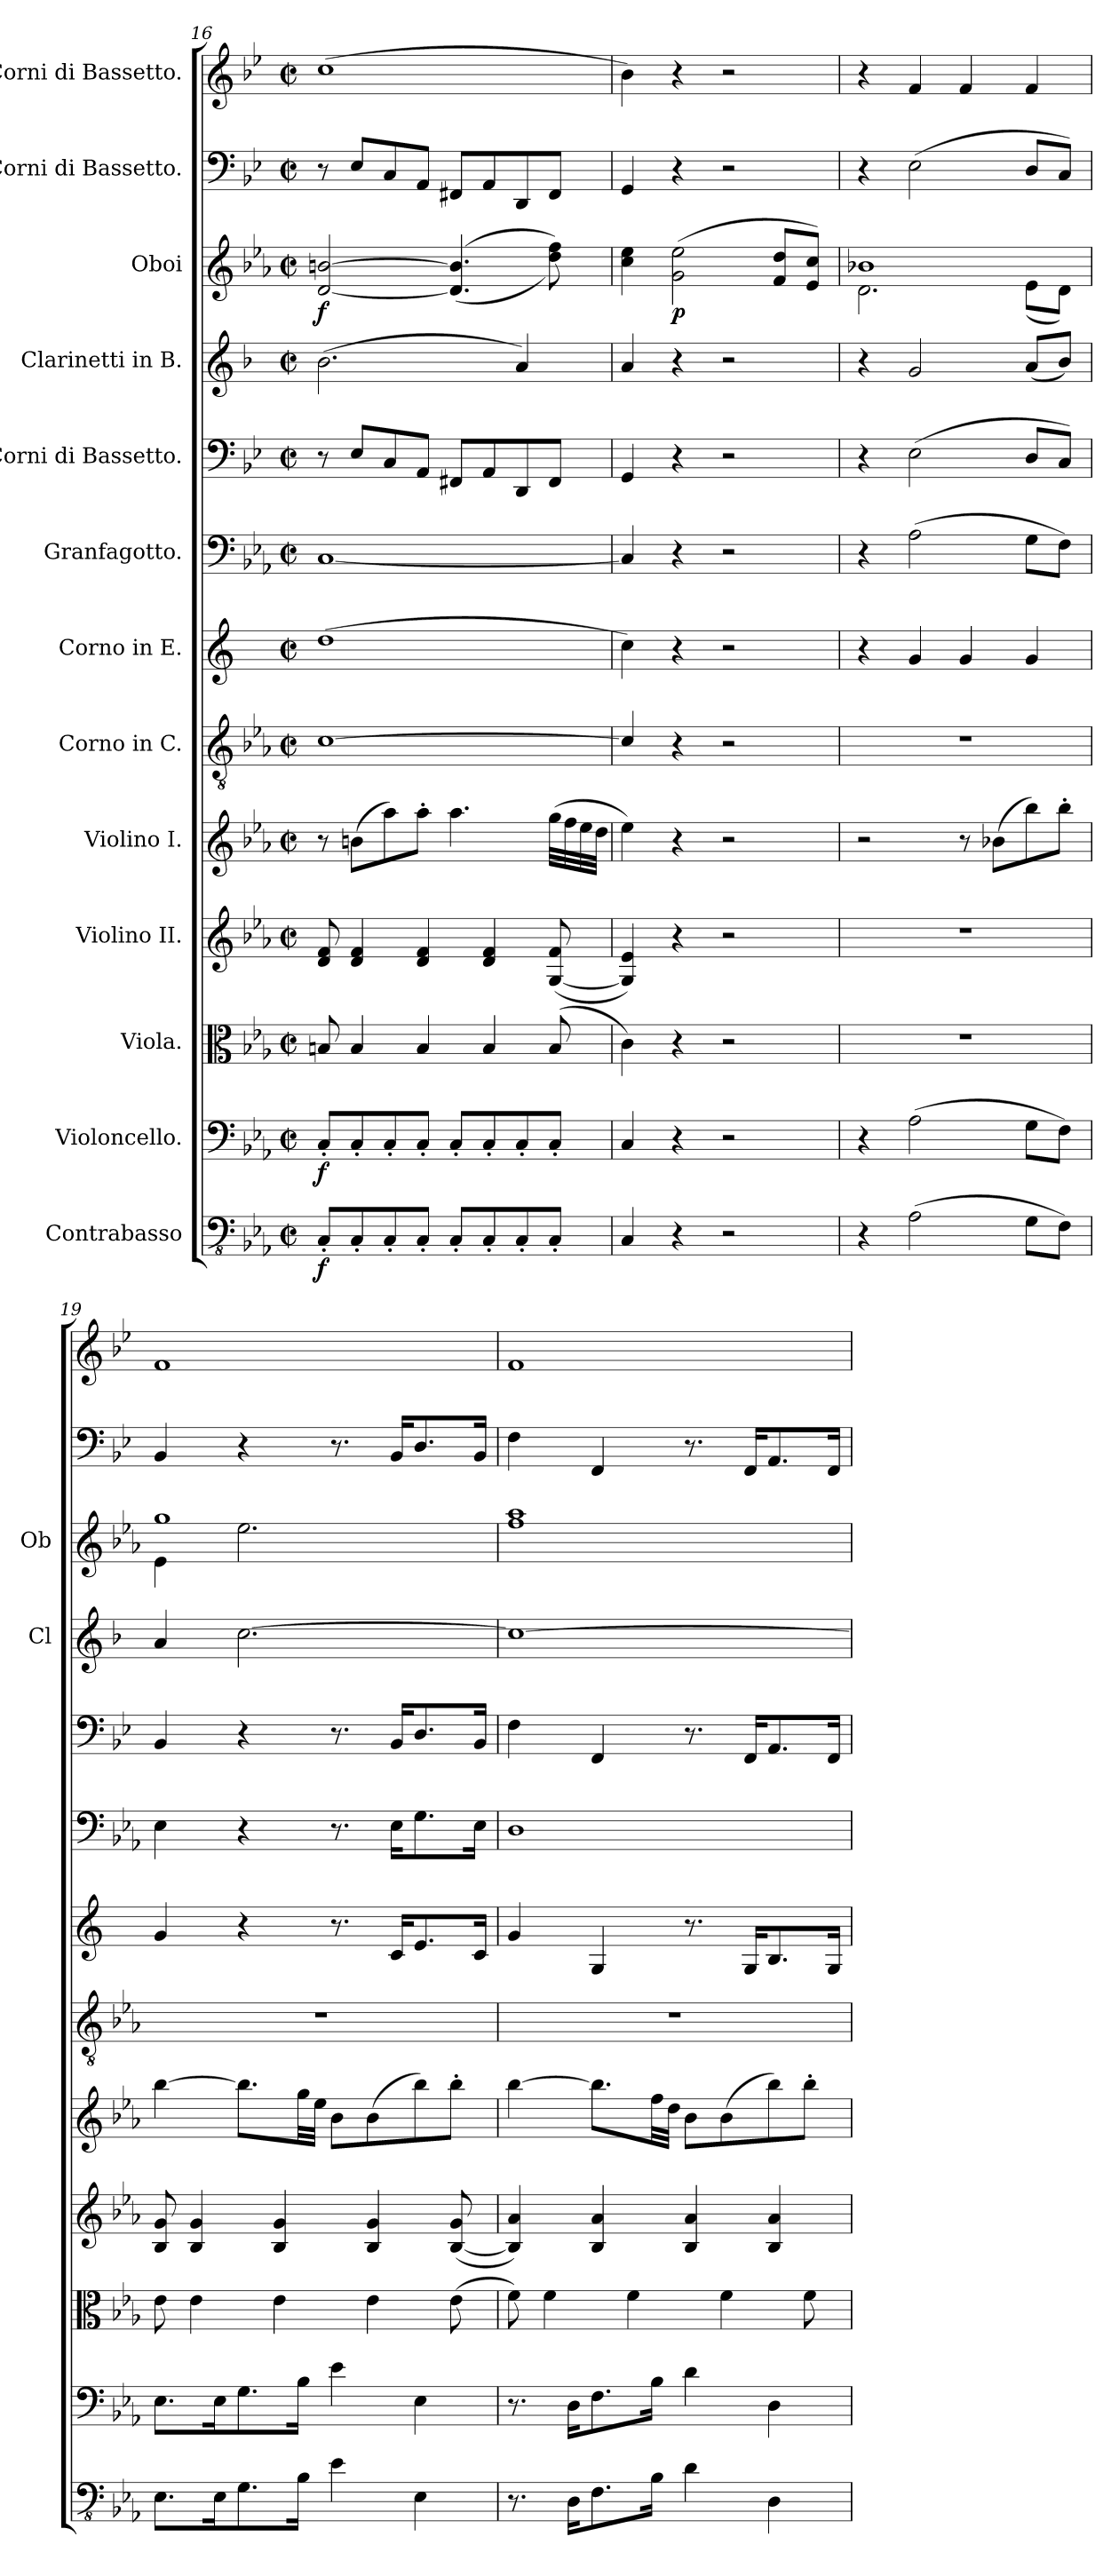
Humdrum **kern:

**kern	**dynam	**kern	**dynam	**kern	**kern	**kern	**kern	**kern	**kern	**kern	**kern	**kern	**dynam	**kern	**kern
*part13	*part13	*part12	*part12	*part11	*part10	*part9	*part8	*part7	*part6	*part5	*part4	*part3	*part3	*part2	*part1
*staff13	*staff13	*staff12	*staff12	*staff11	*staff10	*staff9	*staff8	*staff7	*staff6	*staff5	*staff4	*staff3	*staff3	*staff2	*staff1
*I"Contrabasso	*	*I"Violoncello.	*	*I"Viola.	*I"Violino II.	*I"Violino I.	*I"Corno in C.	*I"Corno in E.	*I"Granfagotto.	*I"Corni di Bassetto.	*I"Clarinetti in B.	*I"Oboi	*	*I"Corni di Bassetto.	*I"Corni di Bassetto.
*	*	*	*	*	*	*	*	*	*	*	*I'Cl	*I'Ob	*	*	*
!!LO:PB:g=z
*clefFv4	*	*clefF4	*	*clefC3	*clefG2	*clefG2	*clefGv2	*clefG2	*clefF4	*clefF4	*clefG2	*clefG2	*	*clefF4	*clefG2
*	*	*	*	*	*	*	*ITrd7c12	*ITrd5c9	*ITrd7c12	*ITrd4c7	*ITrd1c2	*	*	*ITrd4c7	*ITrd4c7
*k[b-e-a-]	*	*k[b-e-a-]	*	*k[b-e-a-]	*k[b-e-a-]	*k[b-e-a-]	*k[b-e-a-]	*k[b-e-a-]	*k[b-e-a-]	*k[b-e-a-]	*k[b-e-a-]	*k[b-e-a-]	*	*k[b-e-a-]	*k[b-e-a-]
*M2/2	*	*M2/2	*	*M2/2	*M2/2	*M2/2	*M2/2	*M2/2	*M2/2	*M2/2	*M2/2	*M2/2	*	*M2/2	*M2/2
*met(c|)	*	*met(c|)	*	*met(c|)	*met(c|)	*met(c|)	*met(c|)	*met(c|)	*met(c|)	*met(c|)	*met(c|)	*met(c|)	*	*met(c|)	*met(c|)
=16	=16	=16	=16	=16	=16	=16	=16	=16	=16	=16	=16	=16	=16	=16	=16
!	!LO:DY:b	!	!LO:DY:b	!	!	!	!	!	!	!	!	!	!LO:DY:b	!	!
8CC'/L	f	8C'/L	f	8Bn/	8d/ 8f/	8r	[1C	(>1f	[1CC	8r	(>2.a-\	[2d/ [2bn/	f	8r	(>1f
8CC'/	.	8C'/	.	4B/	4d/ 4f/	(>8bn\L	.	.	.	8AA-/L	.	.	.	8AA-/L	.
8CC'/	.	8C'/	.	.	.	8aa-\)	.	.	.	8FF/	.	.	.	8FF/	.
8CC'/J	.	8C'/J	.	4B/	4d/ 4f/	8aa-'\J	.	.	.	8DD/J	.	.	.	8DD/J	.
8CC'/L	.	8C'/L	.	.	.	4.aa-\	.	.	.	8BBBn/L	.	(>(<4.d/] 4.b/]	.	8BBBn/L	.
8CC'/	.	8C'/	.	4B/	4d/ 4f/	.	.	.	.	8DD/	.	.	.	8DD/	.
8CC'/	.	8C'/	.	.	.	.	.	.	.	8GGG/	4g/)	.	.	8GGG/	.
8CC'/J	.	8C'/J	.	(<8B/	(>[8G/ 8f/	(>32gg\LLL	.	.	.	8BBB/J	.	8dd\ 8ff\))	.	8BBB/J	.
.	.	.	.	.	.	32ff\	.	.	.	.	.	.	.	.	.
.	.	.	.	.	.	32ee-\	.	.	.	.	.	.	.	.	.
.	.	.	.	.	.	32dd\JJJ	.	.	.	.	.	.	.	.	.
=17	=17	=17	=17	=17	=17	=17	=17	=17	=17	=17	=17	=17	=17	=17	=17
4CC/	.	4C/	.	4c\)	4G/] 4e-/)	4ee-\)	4C/]	4e-\)	4CC/]	4CC/	4g/	4cc\ 4ee-\	.	4CC/	4e-\)
!	!	!	!	!	!	!	!	!	!	!	!	!	!LO:DY:b	!	!
4r	.	4r	.	4r	4r	4r	4r	4r	4r	4r	4r	(>2g\ 2ee-\	p	4r	4r
2r	.	2r	.	2r	2r	2r	2r	2r	2r	2r	2r	.	.	2r	2r
.	.	.	.	.	.	.	.	.	.	.	.	8f/ 8dd/L	.	.	.
.	.	.	.	.	.	.	.	.	.	.	.	8e-/ 8cc/J)	.	.	.
=18	=18	=18	=18	=18	=18	=18	=18	=18	=18	=18	=18	=18	=18	=18	=18
*	*	*	*	*	*	*	*	*	*	*	*	*^	*	*	*
4r	.	4r	.	1r	1r	2r	1r	4r	4r	4r	4r	1b-X	2.d\	.	4r	4r
(>2AA-\	.	(>2A-\	.	.	.	.	.	4B-/	(>2AA-\	(>2AA-\	2f/	.	.	.	(>2AA-\	4B-/
.	.	.	.	.	.	8r	.	4B-/	.	.	.	.	.	.	.	4B-/
.	.	.	.	.	.	(>8b-X\L	.	.	.	.	.	.	.	.	.	.
8GG\L	.	8G\L	.	.	.	8bb-\)	.	4B-/	8GG\L	8GG/L	(<8g/L	.	(<8e-\L	.	8GG/L	4B-/
8FF\J)	.	8F\J)	.	.	.	8bb-'\J	.	.	8FF\J)	8FF/J)	8a-/J)	.	8d\J)	.	8FF/J)	.
=19	=19	=19	=19	=19	=19	=19	=19	=19	=19	=19	=19	=19	=19	=19	=19	=19
8.EE-\L	.	8.E-\L	.	8e-\	8B-/ 8g/	[4bb-\	1r	4B-/	4EE-\	4EE-/	4g/	1gg	4e-\	.	4EE-/	1B-
.	.	.	.	4e-\	4B-/ 4g/	.	.	.	.	.	.	.	.	.	.	.
16EE-\K	.	16E-\K	.	.	.	.	.	.	.	.	.	.	.	.	.	.
8.GG\	.	8.G\	.	.	.	8.bb-\L]	.	4r	4r	4r	[2.b-\	.	2.ee-\	.	4r	.
.	.	.	.	4e-\	4B-/ 4g/	.	.	.	.	.	.	.	.	.	.	.
16BB-\Jk	.	16B-\Jk	.	.	.	32gg\LL	.	.	.	.	.	.	.	.	.	.
.	.	.	.	.	.	32ee-\JJJ	.	.	.	.	.	.	.	.	.	.
4E-\	.	4e-\	.	.	.	8b-\L	.	8.r	8.r	8.r	.	.	.	.	8.r	.
.	.	.	.	4e-\	4B-/ 4g/	(>8b-\	.	.	.	.	.	.	.	.	.	.
.	.	.	.	.	.	.	.	16E-/KL	16EE-\KL	16EE-/KL	.	.	.	.	16EE-/KL	.
4EE-\	.	4E-\	.	.	.	8bb-\)	.	8.G/	8.GG\	8.GG/	.	.	.	.	8.GG/	.
.	.	.	.	(>8e-\	(>[8B-/ 8g/	8bb-'\J	.	.	.	.	.	.	.	.	.	.
.	.	.	.	.	.	.	.	16E-/Jk	16EE-\Jk	16EE-/Jk	.	.	.	.	16EE-/Jk	.
*	*	*	*	*	*	*	*	*	*	*	*	*v	*v	*	*	*
=20	=20	=20	=20	=20	=20	=20	=20	=20	=20	=20	=20	=20	=20	=20	=20
8.r	.	8.r	.	8f\)	4B-/] 4a-/)	[4bb-\	1r	4B-/	1DD	4BB-\	1b-_	1ff 1aa-	.	4BB-\	1B-
.	.	.	.	4f\	.	.	.	.	.	.	.	.	.	.	.
16DD\KL	.	16D\KL	.	.	.	.	.	.	.	.	.	.	.	.	.
8.FF\	.	8.F\	.	.	4B-/ 4a-/	8.bb-\L]	.	4BB-/	.	4BBB-/	.	.	.	4BBB-/	.
.	.	.	.	4f\	.	.	.	.	.	.	.	.	.	.	.
16BB-\Jk	.	16B-\Jk	.	.	.	32ff\LL	.	.	.	.	.	.	.	.	.
.	.	.	.	.	.	32dd\JJJ	.	.	.	.	.	.	.	.	.
4D\	.	4d\	.	.	4B-/ 4a-/	8b-\L	.	8.r	.	8.r	.	.	.	8.r	.
.	.	.	.	4f\	.	(>8b-\	.	.	.	.	.	.	.	.	.
.	.	.	.	.	.	.	.	16BB-/KL	.	16BBB-/KL	.	.	.	16BBB-/KL	.
4DD\	.	4D\	.	.	4B-/ 4a-/	8bb-\)	.	8.D/	.	8.DD/	.	.	.	8.DD/	.
.	.	.	.	8f\	.	8bb-'\J	.	.	.	.	.	.	.	.	.
.	.	.	.	.	.	.	.	16BB-/Jk	.	16BBB-/Jk	.	.	.	16BBB-/Jk	.
=	=	=	=	=	=	=	=	=	=	=	=	=	=	=	=
*-	*-	*-	*-	*-	*-	*-	*-	*-	*-	*-	*-	*-	*-	*-	*-
